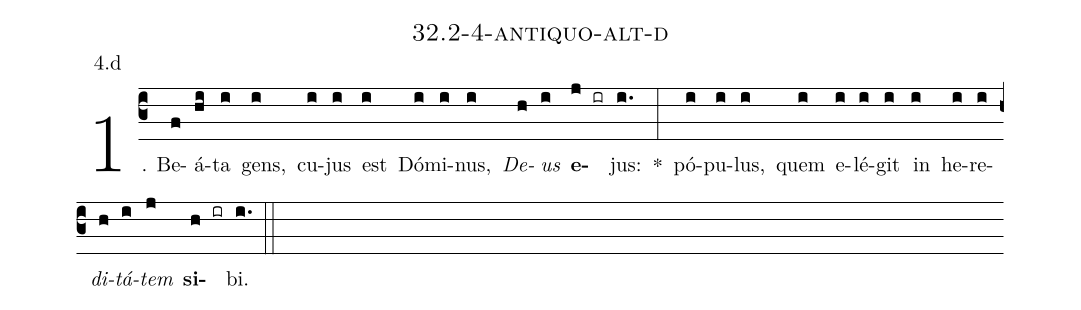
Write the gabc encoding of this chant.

name: 32.2-4-antiquo-alt-d;
annotation: 4.d;
%%
(c3)1. Be(f)á(hi)ta(i) gens,(i) cu(i)jus(i) est(i) Dó(i)mi(i)nus,(i) <i>De</i>(h)<i>us</i>(i) <b>e</b>(j ir)jus:(i.) *(:) pó(i)pu(i)lus,(i) quem(i) e(i)lé(i)git(i) in(i) he(i)re(i)<i>di</i>(h)<i>tá</i>(i)<i>tem</i>(j) <b>si</b>(h ir)bi.(i.) (::)
